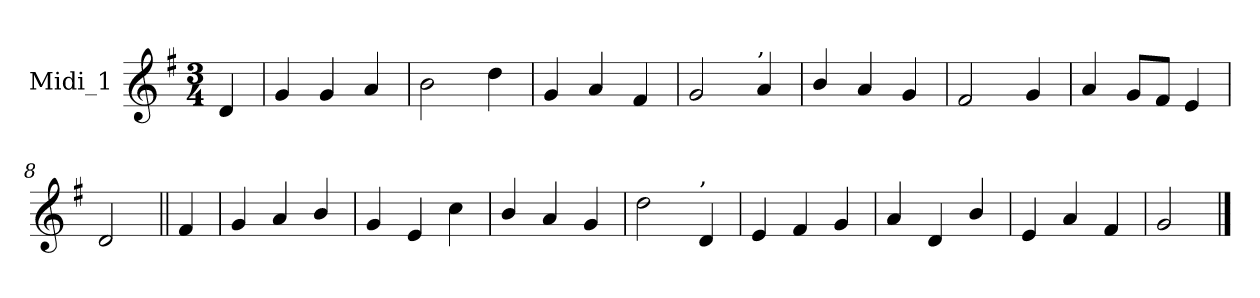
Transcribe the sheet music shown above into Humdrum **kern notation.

**kern
*part1
*staff1
*I"Midi_1
*clefG2
*k[f#]
*G:
*M3/4
=
4d
=1
4g
4g
4a
=2
2b
4dd
=3
4g
4a
4f#
=4
2g
!LO:TX:a:t=,
4a
=5
4b/
4a
4g
!!LO:LB:g=z
=6
2f#
4g
=7
4a
8gL
8f#J
4e
=8
2d
=9||
4f#
=10
4g
4a
4b/
=11
4g
4e
4cc
!!LO:LB:g=z
=12
4b/
4a
4g
=13
2dd
!LO:TX:a:t=,
4d
=14
4e
4f#
4g
=15
4a
4d
4b/
=16
4e
4a
4f#
=17
2g
==
*-
